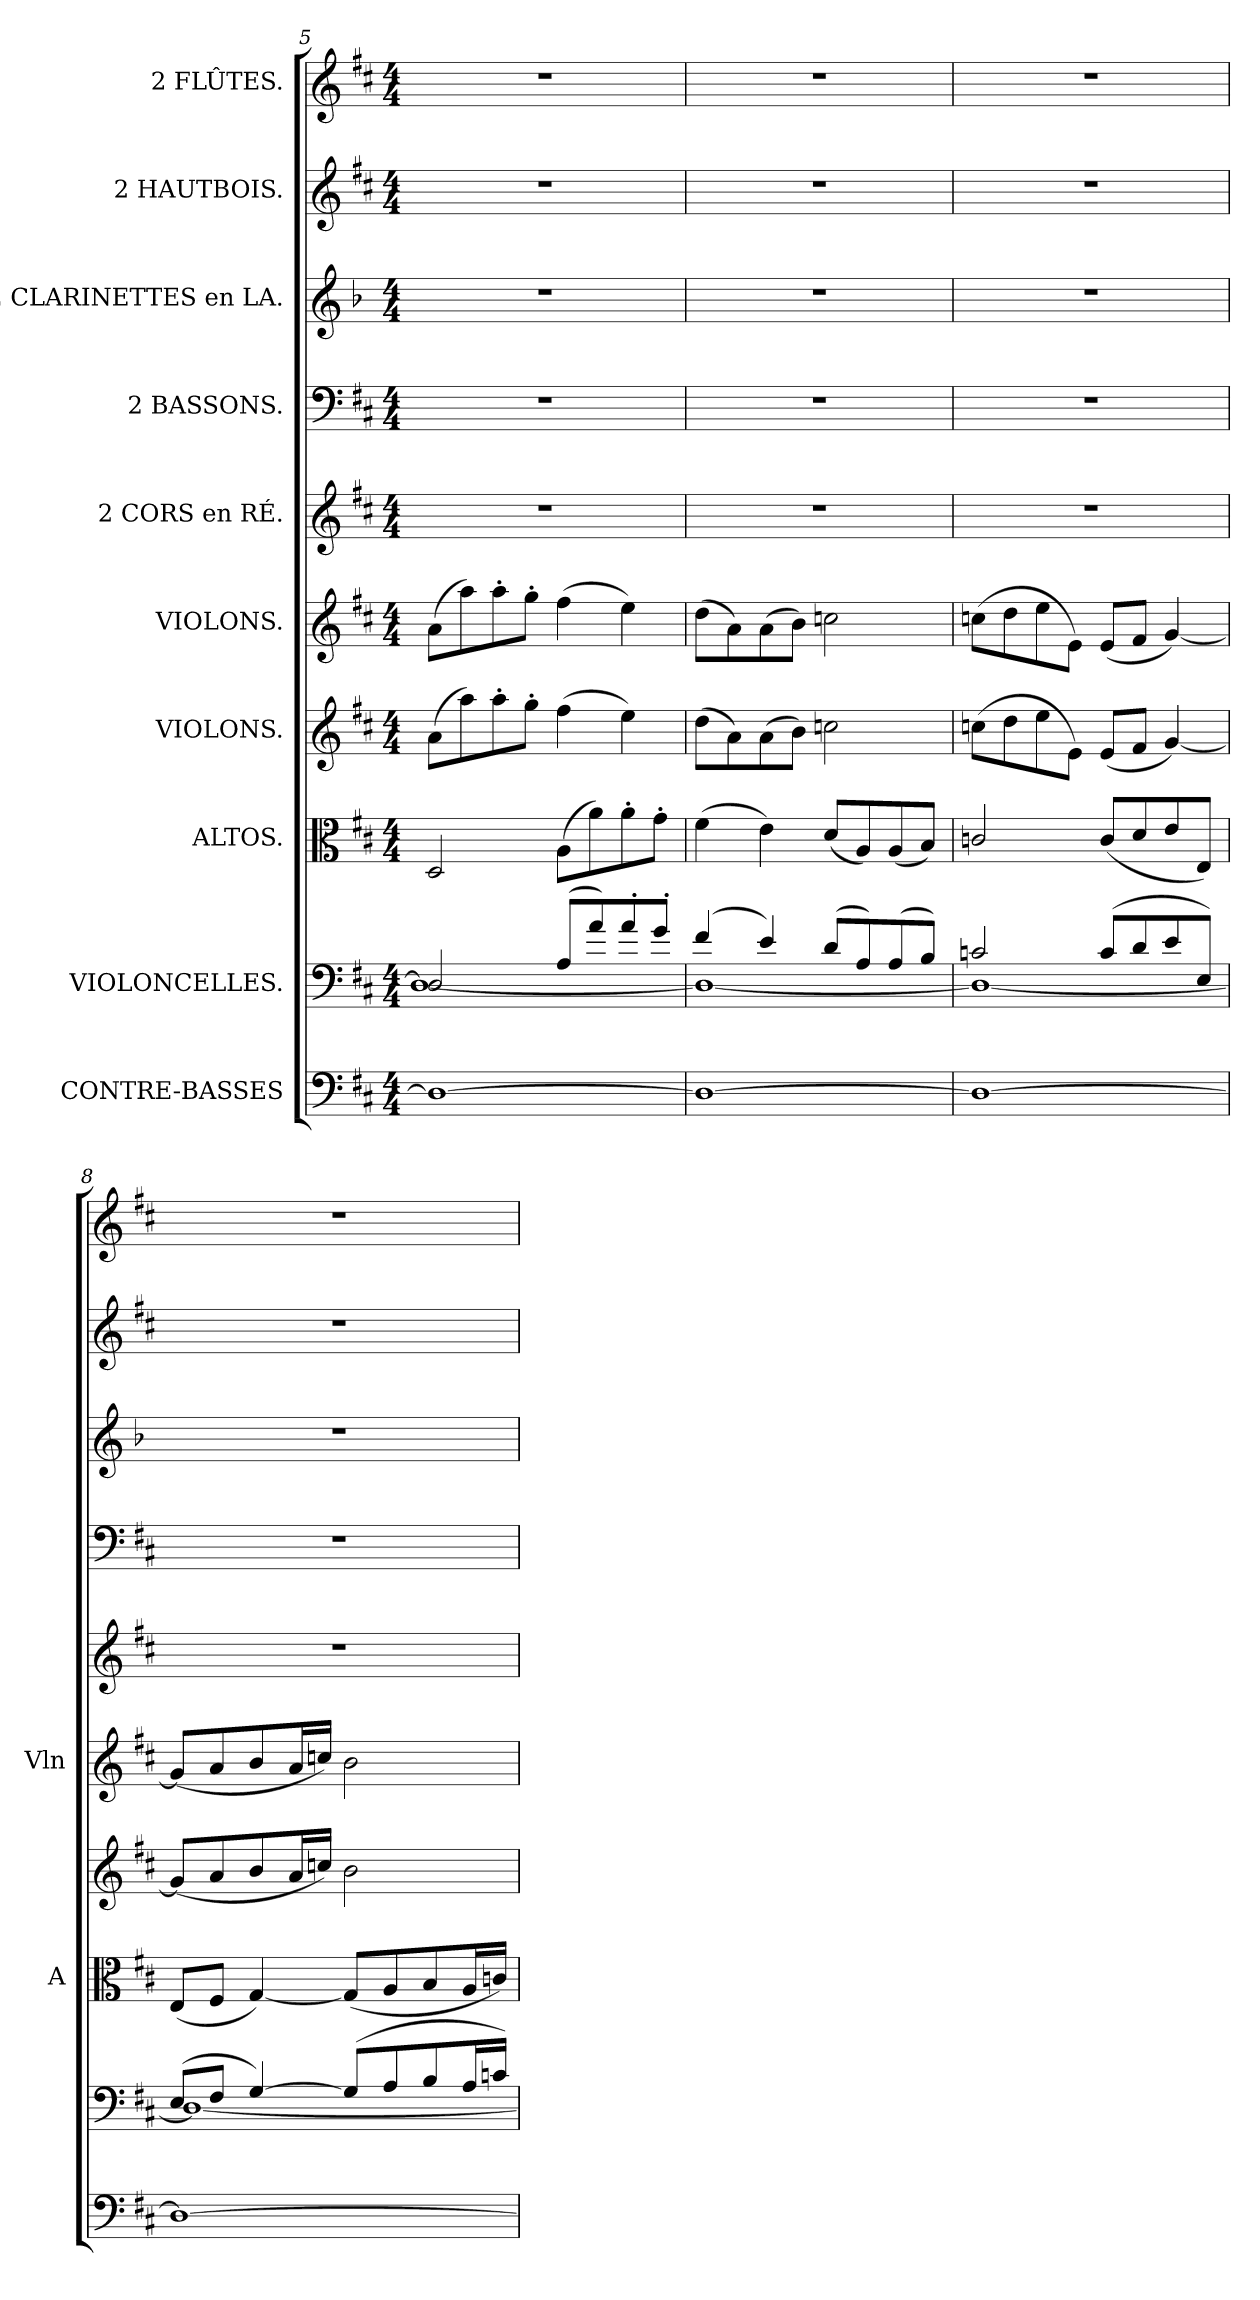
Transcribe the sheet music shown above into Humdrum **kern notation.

**kern	**kern	**kern	**kern	**kern	**kern	**kern	**kern	**kern	**kern
*part10	*part9	*part8	*part7	*part6	*part5	*part4	*part3	*part2	*part1
*staff10	*staff9	*staff8	*staff7	*staff6	*staff5	*staff4	*staff3	*staff2	*staff1
*I"CONTRE-BASSES	*I"VIOLONCELLES.	*I"ALTOS.	*I"VIOLONS.	*I"VIOLONS.	*I"2 CORS en RÉ.	*I"2 BASSONS.	*I"2 CLARINETTES en LA.	*I"2 HAUTBOIS.	*I"2 FLÛTES.
*	*	*I'A	*	*I'Vln	*	*	*	*	*
!!LO:LB:g=z
*clefF4	*clefF4	*clefC3	*clefG2	*clefG2	*clefG2	*clefF4	*clefG2	*clefG2	*clefG2
*	*	*	*	*	*	*	*ITrd2c3	*	*
*k[f#c#]	*k[f#c#]	*k[f#c#]	*k[f#c#]	*k[f#c#]	*k[f#c#]	*k[f#c#]	*k[f#c#]	*k[f#c#]	*k[f#c#]
*D:	*D:	*D:	*D:	*D:	*D:	*D:	*D:	*D:	*D:
*M4/4	*M4/4	*M4/4	*M4/4	*M4/4	*M4/4	*M4/4	*M4/4	*M4/4	*M4/4
=5	=5	=5	=5	=5	=5	=5	=5	=5	=5
*	*^	*	*	*	*	*	*	*	*
1D_	2D/	1D_	2D/	(>8a\L	(>8a\L	1r	1r	1r	1r	1r
.	.	.	.	8aa\)	8aa\)	.	.	.	.	.
.	.	.	.	8aa'>\	8aa'>\	.	.	.	.	.
.	.	.	.	8gg'>\J	8gg'>\J	.	.	.	.	.
.	(<8A/L	.	(>8A\L	(>4ff#\	(>4ff#\	.	.	.	.	.
.	8a/)	.	8a\)	.	.	.	.	.	.	.
.	8a'</	.	8a'>\	4ee\)	4ee\)	.	.	.	.	.
.	8g'</J	.	8g'>\J	.	.	.	.	.	.	.
=6	=6	=6	=6	=6	=6	=6	=6	=6	=6	=6
1D_	(4f#/	1D_	(>4f#\	(>8dd\L	(>8dd\L	1r	1r	1r	1r	1r
.	.	.	.	8a\)	8a\)	.	.	.	.	.
.	4e/)	.	4e\)	(>8a\	(>8a\	.	.	.	.	.
.	.	.	.	8b\J)	8b\J)	.	.	.	.	.
.	(<8d/L	.	(<8d/L	2ccn\	2ccn\	.	.	.	.	.
.	8A/)	.	8A/)	.	.	.	.	.	.	.
.	(<8A/	.	(<8A/	.	.	.	.	.	.	.
.	8B/J)	.	8B/J)	.	.	.	.	.	.	.
=7	=7	=7	=7	=7	=7	=7	=7	=7	=7	=7
1D_	2cn/	1D_	2cn/	(>8ccn\L	(>8ccn\L	1r	1r	1r	1r	1r
.	.	.	.	8dd\	8dd\	.	.	.	.	.
.	.	.	.	8ee\	8ee\	.	.	.	.	.
.	.	.	.	8e\J)	8e\J)	.	.	.	.	.
.	(<8c/L	.	(<8c/L	(<8e/L	(<8e/L	.	.	.	.	.
.	8d/	.	8d/	8f#/J	8f#/J	.	.	.	.	.
.	8e/	.	8e/	[<4g/)	[<4g/)	.	.	.	.	.
.	8E/J)	.	8E/J)	.	.	.	.	.	.	.
=8	=8	=8	=8	=8	=8	=8	=8	=8	=8	=8
1D_	(>8E/L	1D_	(<8E/L	(<8g/L]	(<8g/L]	1r	1r	1r	1r	1r
.	8F#/J	.	8F#/J	8a/	8a/	.	.	.	.	.
.	[<4G/)	.	[<4G/)	8b/	8b/	.	.	.	.	.
.	.	.	.	16a/L	16a/L	.	.	.	.	.
.	.	.	.	16ccn/JJ)	16ccn/JJ)	.	.	.	.	.
.	(<8G/L]	.	(<8G/L]	2b\	2b\	.	.	.	.	.
.	8A/	.	8A/	.	.	.	.	.	.	.
.	8B/	.	8B/	.	.	.	.	.	.	.
.	16A/L	.	16A/L	.	.	.	.	.	.	.
.	16cn/JJ)	.	16cn/JJ)	.	.	.	.	.	.	.
*	*v	*v	*	*	*	*	*	*	*	*
=	=	=	=	=	=	=	=	=	=
*-	*-	*-	*-	*-	*-	*-	*-	*-	*-
